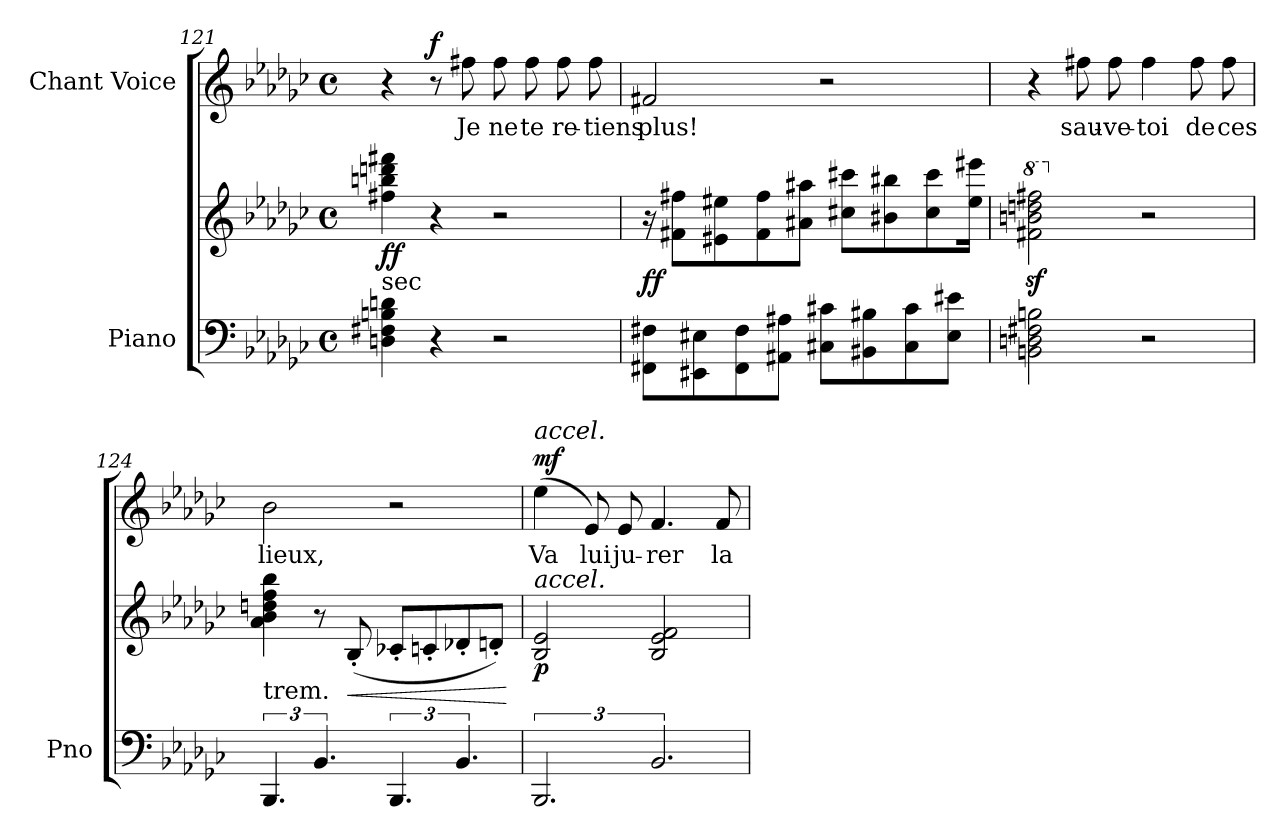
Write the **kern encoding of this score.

**kern	**kern	**dynam	**kern	**text	**dynam
*part2	*part2	*part2	*part1	*part1	*part1
*staff3	*staff2	*staff2/3	*staff1	*staff1	*staff1
*I"Piano	*	*	*I"Chant Voice	*	*
*I'Pno	*	*	*	*	*
*clefF4	*clefG2	*	*clefG2	*	*
*k[b-e-a-d-g-c-]	*k[b-e-a-d-g-c-]	*	*k[b-e-a-d-g-c-]	*	*
*M4/4	*M4/4	*	*M4/4	*	*
*met(c)	*met(c)	*	*met(c)	*	*
=121	=121	=121	=121	=121	=121
!	!LO:TX:b:t=sec	!	!	!	!
!	!	!LO:DY:b	!	!	!
4Dn\ 4F#X\ 4Bn\ 4dn\	4ff#X\ 4bbn\ 4dddn\ 4fff#X\	ff	4r	.	.
!	!	!	!	!	!LO:DY:a
4r	4r	.	8r	.	f
!	!	!	!	!LO:LY:b	!
.	.	.	8ff#X\	Je	.
!	!	!	!	!LO:LY:b	!
2r	2r	.	8ff#\	ne	.
!	!	!	!	!LO:LY:b	!
.	.	.	8ff#\	te	.
!	!	!	!	!LO:LY:b	!
.	.	.	8ff#\	re-	.
!	!	!	!	!LO:LY:b	!
.	.	.	8ff#\	-tiens	.
=122	=122	=122	=122	=122	=122
!	!	!LO:DY:b	!	!LO:LY:b	!
8FF#X\ 8F#X\L	16r	ff	2f#X/	plus!	.
.	8f#X\ 8ff#X\L	.	.	.	.
8EE#X\ 8E#X\	.	.	.	.	.
.	8e#X\ 8ee#X\	.	.	.	.
8FF#\ 8F#\	.	.	.	.	.
.	8f#\ 8ff#\	.	.	.	.
8AA#X\ 8A#X\J	.	.	.	.	.
.	8a#X\ 8aa#X\J	.	.	.	.
8C#X\ 8c#X\L	.	.	2r	.	.
.	8cc#X\ 8ccc#X\L	.	.	.	.
8BB#X\ 8B#X\	.	.	.	.	.
.	8b#X\ 8bb#X\	.	.	.	.
8C#\ 8c#\	.	.	.	.	.
.	8cc#\ 8ccc#\	.	.	.	.
8E#\ 8e#X\J	.	.	.	.	.
.	16ee#\ 16eee#X\Jk	.	.	.	.
=123	=123	=123	=123	=123	=123
*	*8va	*	*	*	*
2BBn\ 2Dn\ 2F#X\ 2Bn\	2ff#X\z< 2bbn\z< 2dddn\z< 2fff#X\z<	.	4r	.	.
!	!	!	!	!LO:LY:b	!
.	.	.	8ff#X\	sau-	.
!	!	!	!	!LO:LY:b	!
.	.	.	8ff#\	-ve-	.
*	*X8va	*	*	*	*
!	!	!	!	!LO:LY:b	!
2r	2r	.	4ff#\	-toi	.
!	!	!	!	!LO:LY:b	!
.	.	.	8ff#\	de	.
!	!	!	!	!LO:LY:b	!
.	.	.	8ff#\	ces	.
!!LO:LB:g=z
=124	=124	=124	=124	=124	=124
!LO:TX:a:t=trem.	!	!	!	!	!
!	!	!	!	!LO:LY:b	!
6.BBB-/	4a-\ 4b-\ 4ddn\ 4ff\ 4bb-\	.	2b-\	lieux,	.
6.BB-/	8r	.	.	.	.
!	!	!LO:HP:b	!	!	!
.	(<8B-'/	<	.	.	.
6.BBB-/	8c-X'/L	.	2r	.	.
.	8cn'/	.	.	.	.
6.BB-/	8d-X'/	.	.	.	.
.	8dn'/J)	.	.	.	.
.	.	[	.	.	.
=125	=125	=125	=125	=125	=125
*	*	*	*MM166	*	*
!	!	!	!LO:TX:a:i:t=accel.	!	!
!	!LO:TX:a:i:t=accel.	!	!	!	!
!	!	!LO:DY:b	!	!LO:LY:b	!LO:DY:a
3.BBB-	2B-/ 2e-/	p	(>4ee-\	Va	mf
!	!	!	!	!LO:LY:b	!
.	.	.	8e-/)	lui	.
!	!	!	!	!LO:LY:b	!
.	.	.	8e-/	ju-	.
!	!	!	!	!LO:LY:b	!
3.BB-	2B-/ 2e-/ 2f/	.	4.f/	-rer	.
!	!	!	!	!LO:LY:b	!
.	.	.	8f/	la	.
=	=	=	=	=	=
*-	*-	*-	*-	*-	*-
